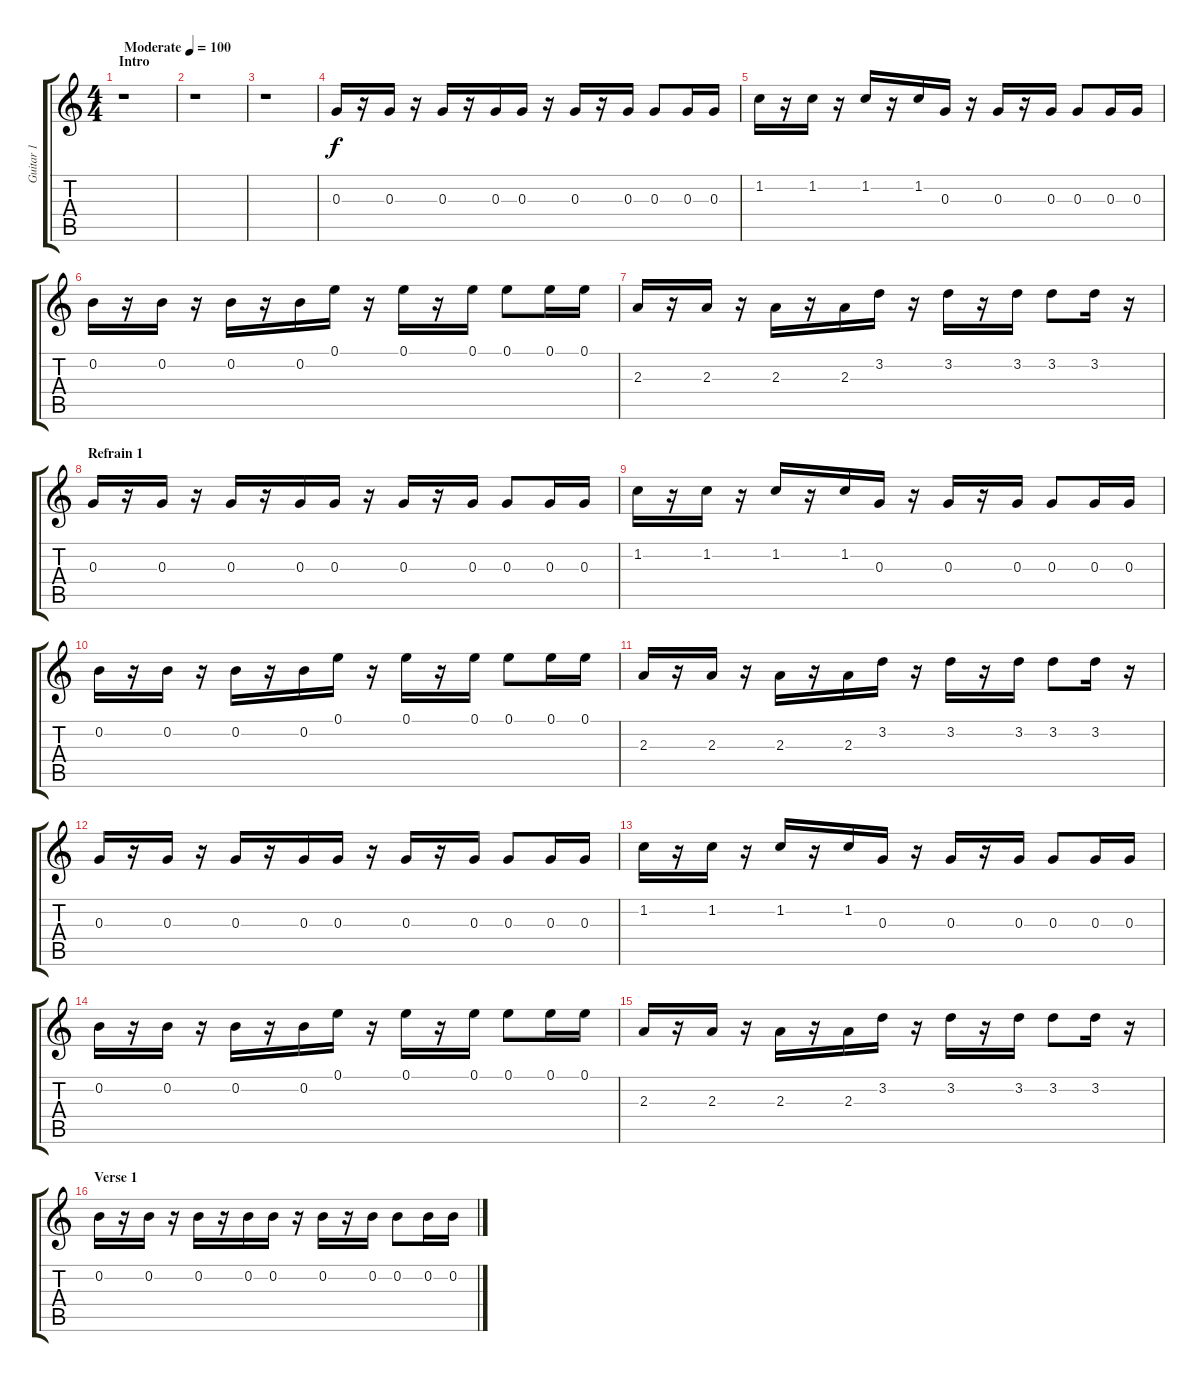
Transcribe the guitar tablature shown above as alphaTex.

\track ("Guitar 1" "Guitar 1") {instrument electricguitarclean}
\staff {score tabs}
\tuning (E4 B3 G3 D3 A2 E2) {hide}
\ts (4 4)
\section ("" "Intro")
\tempo (100 "Moderate")
\clef g2
\ks c
r.1{dy f instrument electricguitarclean} |
r.1 |
r.1 |
0.3.16 r.16 0.3.16 r.16 0.3.16 r.16 0.3.16 0.3.16 r.16 0.3.16 r.16 0.3.16 0.3.8 0.3.16 0.3.16 |
1.2.16 r.16 1.2.16 r.16 1.2.16 r.16 1.2.16 0.3.16 r.16 0.3.16 r.16 0.3.16 0.3.8 0.3.16 0.3.16 |
0.2.16 r.16 0.2.16 r.16 0.2.16 r.16 0.2.16 0.1.16 r.16 0.1.16 r.16 0.1.16 0.1.8 0.1.16 0.1.16 |
2.3.16 r.16 2.3.16 r.16 2.3.16 r.16 2.3.16 3.2.16 r.16 3.2.16 r.16 3.2.16 3.2.8 3.2.16 r.16 |
\section ("" "Refrain 1")
0.3.16 r.16 0.3.16 r.16 0.3.16 r.16 0.3.16 0.3.16 r.16 0.3.16 r.16 0.3.16 0.3.8 0.3.16 0.3.16 |
1.2.16 r.16 1.2.16 r.16 1.2.16 r.16 1.2.16 0.3.16 r.16 0.3.16 r.16 0.3.16 0.3.8 0.3.16 0.3.16 |
0.2.16 r.16 0.2.16 r.16 0.2.16 r.16 0.2.16 0.1.16 r.16 0.1.16 r.16 0.1.16 0.1.8 0.1.16 0.1.16 |
2.3.16 r.16 2.3.16 r.16 2.3.16 r.16 2.3.16 3.2.16 r.16 3.2.16 r.16 3.2.16 3.2.8 3.2.16 r.16 |
0.3.16 r.16 0.3.16 r.16 0.3.16 r.16 0.3.16 0.3.16 r.16 0.3.16 r.16 0.3.16 0.3.8 0.3.16 0.3.16 |
1.2.16 r.16 1.2.16 r.16 1.2.16 r.16 1.2.16 0.3.16 r.16 0.3.16 r.16 0.3.16 0.3.8 0.3.16 0.3.16 |
0.2.16 r.16 0.2.16 r.16 0.2.16 r.16 0.2.16 0.1.16 r.16 0.1.16 r.16 0.1.16 0.1.8 0.1.16 0.1.16 |
2.3.16 r.16 2.3.16 r.16 2.3.16 r.16 2.3.16 3.2.16 r.16 3.2.16 r.16 3.2.16 3.2.8 3.2.16 r.16 |
\section ("" "Verse 1")
0.2.16 r.16 0.2.16 r.16 0.2.16 r.16 0.2.16 0.2.16 r.16 0.2.16 r.16 0.2.16 0.2.8 0.2.16 0.2.16
